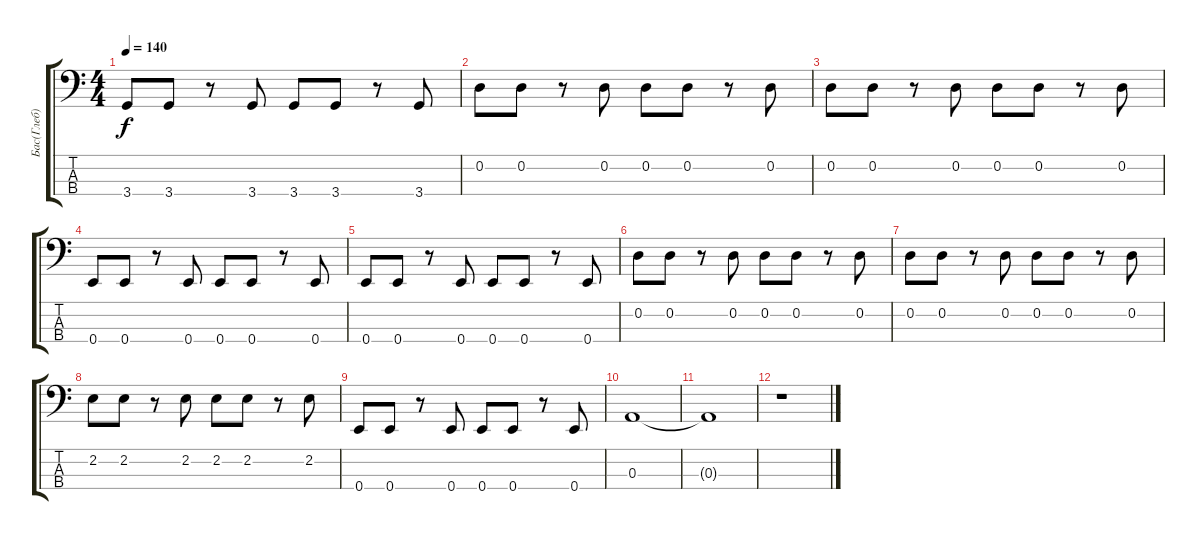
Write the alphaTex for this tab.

\track ("Бас(Глеб)" "Бас(Глеб)") {instrument electricbasspick}
\staff {score tabs}
\tuning (G2 D2 A1 E1) {hide}
\ts (4 4)
\tempo 140
\clef f4
\ks c
3.4.8{dy f} 3.4.8 r.8 3.4.8 3.4.8 3.4.8 r.8 3.4.8 |
0.2.8 0.2.8 r.8 0.2.8 0.2.8 0.2.8 r.8 0.2.8 |
0.2.8 0.2.8 r.8 0.2.8 0.2.8 0.2.8 r.8 0.2.8 |
0.4.8 0.4.8 r.8 0.4.8 0.4.8 0.4.8 r.8 0.4.8 |
0.4.8 0.4.8 r.8 0.4.8 0.4.8 0.4.8 r.8 0.4.8 |
0.2.8 0.2.8 r.8 0.2.8 0.2.8 0.2.8 r.8 0.2.8 |
0.2.8 0.2.8 r.8 0.2.8 0.2.8 0.2.8 r.8 0.2.8 |
2.2.8 2.2.8 r.8 2.2.8 2.2.8 2.2.8 r.8 2.2.8 |
0.4.8 0.4.8 r.8 0.4.8 0.4.8 0.4.8 r.8 0.4.8 |
0.3.1 |
0.3{t}.1 |
r.1
